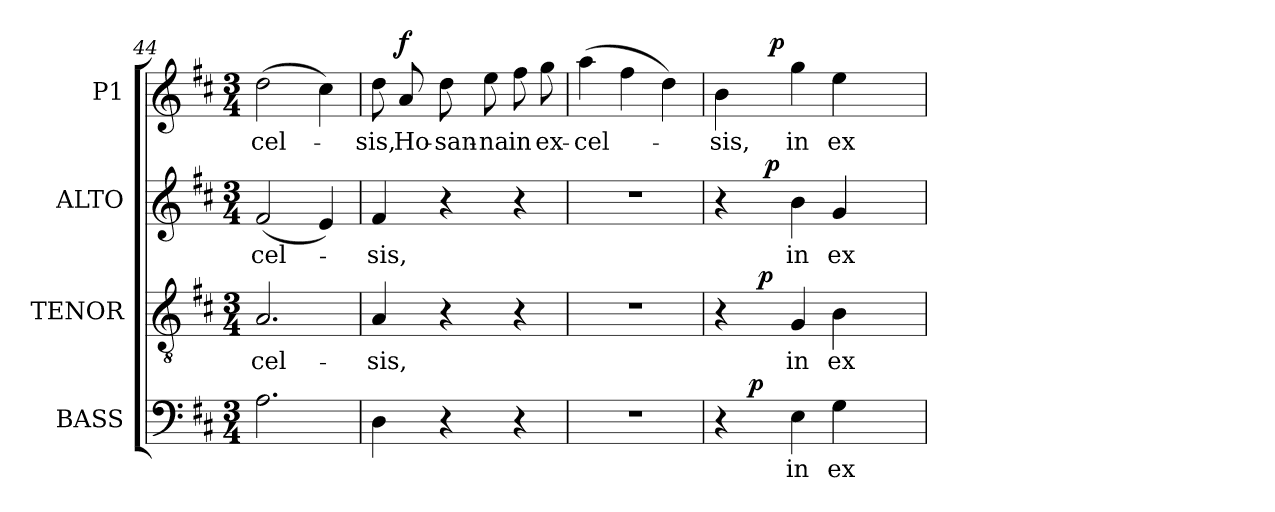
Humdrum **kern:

**kern	**text	**dynam	**kern	**text	**dynam	**kern	**text	**dynam	**kern	**text	**dynam
*part4	*part4	*part4	*part3	*part3	*part3	*part2	*part2	*part2	*part1	*part1	*part1
*staff4	*staff4	*staff4	*staff3	*staff3	*staff3	*staff2	*staff2	*staff2	*staff1	*staff1	*staff1
*I"BASS	*	*	*I"TENOR	*	*	*I"ALTO	*	*	*I"P1	*	*
*clefF4	*	*	*clefGv2	*	*	*clefG2	*	*	*clefG2	*	*
*	*	*	*ITrd7c12	*	*	*	*	*	*	*	*
*k[f#c#]	*	*	*k[f#c#]	*	*	*k[f#c#]	*	*	*k[f#c#]	*	*
*D:	*	*	*D:	*	*	*D:	*	*	*D:	*	*
*M3/4	*	*	*M3/4	*	*	*M3/4	*	*	*M3/4	*	*
=44	=44	=44	=44	=44	=44	=44	=44	=44	=44	=44	=44
!	!	!	!	!LO:LY:b:color=#000000	!	!	!	!	!	!	!
!	!	!	!	!	!	!	!LO:LY:b:color=#000000	!	!	!	!
!	!	!	!	!	!	!	!	!	!	!LO:LY:b:color=#000000	!
2.Ai\	.	.	2.AAi/	-cel-	.	(2f#i/	-cel-	.	(2ddi\	-cel-	.
.	.	.	.	.	.	4ei/)	.	.	4cc#i\)	.	.
=45	=45	=45	=45	=45	=45	=45	=45	=45	=45	=45	=45
!	!	!	!	!LO:LY:b:color=#000000	!	!	!	!	!	!	!
!	!	!	!	!	!	!	!LO:LY:b:color=#000000	!	!	!	!
!	!	!	!	!	!	!	!	!	!	!LO:LY:b:color=#000000	!
4Di\	.	.	4AAi/	-sis,	.	4f#i/	-sis,	.	8ddi\	-sis,	.
!	!	!	!	!	!	!	!	!	!	!LO:LY:b:color=#000000	!
.	.	.	.	.	.	.	.	.	8ai/	Ho-	f
!	!	!	!	!	!	!	!	!	!	!LO:LY:b:color=#000000	!
4r	.	.	4r	.	.	4r	.	.	8ddi\	-san-	.
!	!	!	!	!	!	!	!	!	!	!LO:LY:b:color=#000000	!
.	.	.	.	.	.	.	.	.	8eei\	-na	.
!	!	!	!	!	!	!	!	!	!	!LO:LY:b:color=#000000	!
4r	.	.	4r	.	.	4r	.	.	8ff#i\	in	.
!	!	!	!	!	!	!	!	!	!	!LO:LY:b:color=#000000	!
.	.	.	.	.	.	.	.	.	8ggi\	ex-	.
=46	=46	=46	=46	=46	=46	=46	=46	=46	=46	=46	=46
!LO:N:vis=1	!	!	!LO:N:vis=1	!	!	!LO:N:vis=1	!	!	!	!	!
!	!	!	!	!	!	!	!	!	!	!LO:LY:b:color=#000000	!
2.r	.	.	2.r	.	.	2.r	.	.	(4aai\	-cel-	.
.	.	.	.	.	.	.	.	.	4ff#i\	.	.
.	.	.	.	.	.	.	.	.	4ddi\)	.	.
=47	=47	=47	=47	=47	=47	=47	=47	=47	=47	=47	=47
!	!	!	!	!	!	!	!	!	!	!LO:LY:b:color=#000000	!
*^	*	*	*^	*	*	*^	*	*	*^	*	*
4r	8ryy	.	.	4r	8ryy	.	.	4r	8ryy	.	.	4bi\	8ryy	-sis,	.
.	128.ryy	.	.	.	64ryy	.	.	.	32ryy	.	.	.	32ryy	.	.
.	2ryy	.	p	.	.	.	.	.	.	.	.	.	.	.	.
.	.	.	.	.	128ryy	.	.	.	.	.	.	.	.	.	.
.	.	.	.	.	512ryy	.	.	.	.	.	.	.	.	.	.
.	.	.	.	.	2ryy	.	p	.	.	.	.	.	.	.	.
.	.	.	.	.	.	.	.	.	512.ryy	.	.	.	128ryy	.	.
.	.	.	.	.	.	.	.	.	2ryy	.	p	.	.	.	.
.	.	.	.	.	.	.	.	.	.	.	.	.	1024ryy	.	.
.	.	.	.	.	.	.	.	.	.	.	.	.	2ryy	.	p
!	!	!LO:LY:b:color=#000000	!	!	!	!	!	!	!	!	!	!	!	!	!
!	!	!	!	!	!	!LO:LY:b:color=#000000	!	!	!	!	!	!	!	!	!
!	!	!	!	!	!	!	!	!	!	!LO:LY:b:color=#000000	!	!	!	!	!
!	!	!	!	!	!	!	!	!	!	!	!	!	!	!LO:LY:b:color=#000000	!
4Ei\	.	in	.	4GGi/	.	in	.	4bi\	.	in	.	4ggi\	.	in	.
!	!	!LO:LY:b:color=#000000	!	!	!	!	!	!	!	!	!	!	!	!	!
!	!	!	!	!	!	!LO:LY:b:color=#000000	!	!	!	!	!	!	!	!	!
!	!	!	!	!	!	!	!	!	!	!LO:LY:b:color=#000000	!	!	!	!	!
!	!	!	!	!	!	!	!	!	!	!	!	!	!	!LO:LY:b:color=#000000	!
4Gi\	.	ex-	.	4BBi\	.	ex-	.	4gi/	.	ex-	.	4eei\	.	ex-	.
.	16ryy	.	.	.	.	.	.	.	.	.	.	.	.	.	.
.	.	.	.	.	16ryy	.	.	.	.	.	.	.	.	.	.
.	.	.	.	.	.	.	.	.	16ryy	.	.	.	.	.	.
.	.	.	.	.	.	.	.	.	.	.	.	.	16ryy	.	.
.	32ryy	.	.	.	.	.	.	.	.	.	.	.	.	.	.
.	.	.	.	.	32ryy	.	.	.	.	.	.	.	.	.	.
.	.	.	.	.	.	.	.	.	64ryy	.	.	.	.	.	.
.	.	.	.	.	.	.	.	.	.	.	.	.	64ryy	.	.
.	64ryy	.	.	.	.	.	.	.	.	.	.	.	.	.	.
.	.	.	.	.	.	.	.	.	128ryy	.	.	.	.	.	.
.	.	.	.	.	.	.	.	.	.	.	.	.	256..ryy	.	.
.	.	.	.	.	256.ryy	.	.	.	.	.	.	.	.	.	.
.	.	.	.	.	.	.	.	.	256ryy	.	.	.	.	.	.
.	256ryy	.	.	.	.	.	.	.	.	.	.	.	.	.	.
.	.	.	.	.	.	.	.	.	1024ryy	.	.	.	.	.	.
*v	*v	*	*	*	*	*	*	*v	*v	*	*	*v	*v	*	*
*	*	*	*v	*v	*	*	*	*	*	*	*	*
=	=	=	=	=	=	=	=	=	=	=	=
*-	*-	*-	*-	*-	*-	*-	*-	*-	*-	*-	*-
